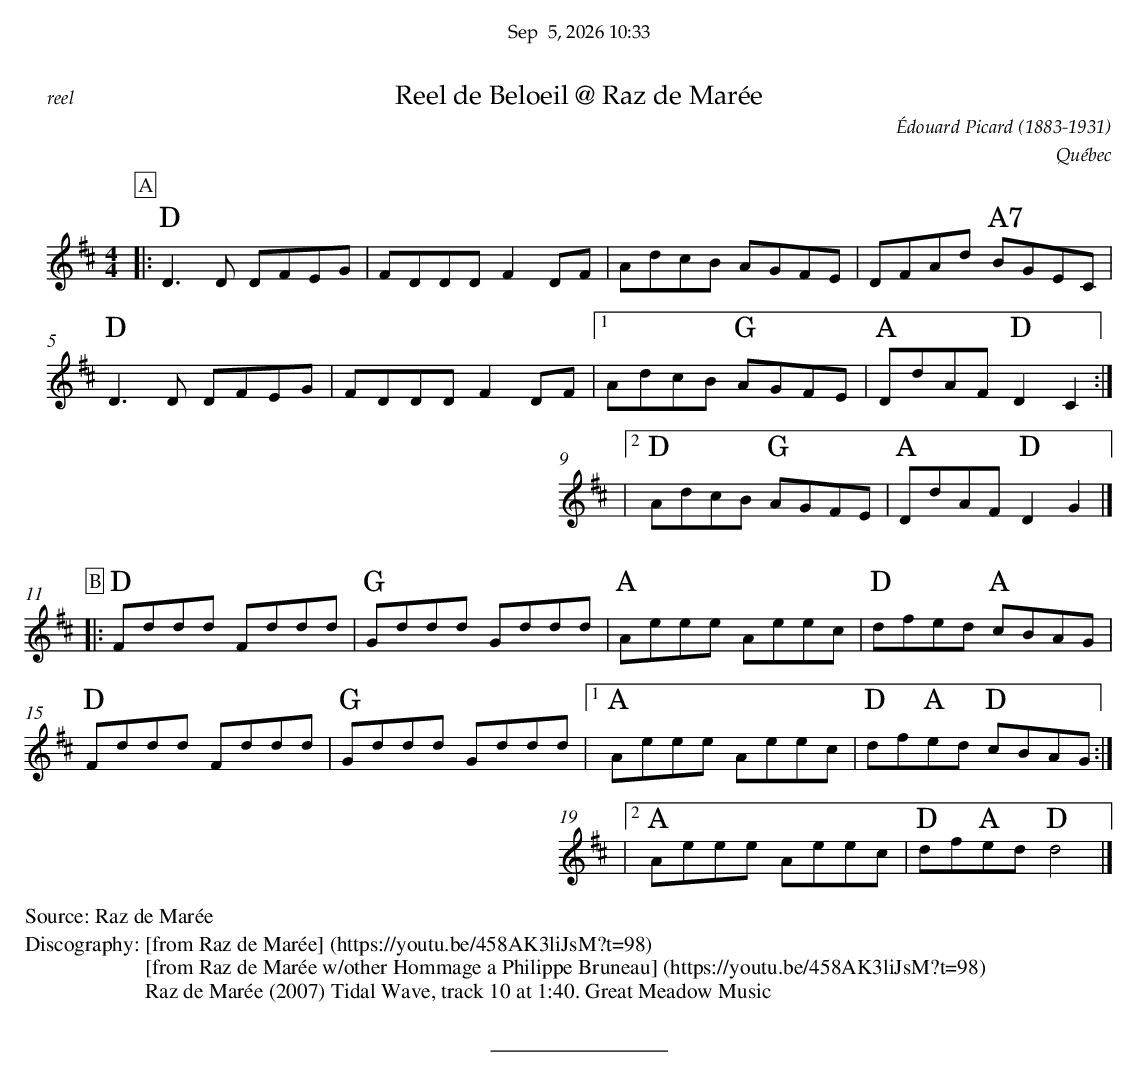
X:1
T:Reel de Beloeil @ Raz de Marée
C:Édouard Picard (1883-1931)
O:Québec
M:4/4
L:1/8
K:Dmaj
P:A
|: "D"D2>D2 DFEG | FDDD F2DF|AdcB AGFE | DFAd "A7"BGEC|
"D"D3D DFEG | FDDD F2DF|1AdcB "G"AGFE | "A"DdAF "D"D2C2:|
|2 "D" AdcB "G"AGFE | "A"DdAF "D"D2G2|]
%%vskip 0.5cm
P:B
|: "D"Fddd Fddd | "G"Gddd Gddd| "A"Aeee Aeec | "D"dfed "A"cBAG|
"D"Fddd Fddd | "G"Gddd Gddd|1"A"Aeee Aeec | "D"df"A"ed "D"cBAG:|
|2"A"Aeee Aeec | "D"df"A"ed "D"d4|]
